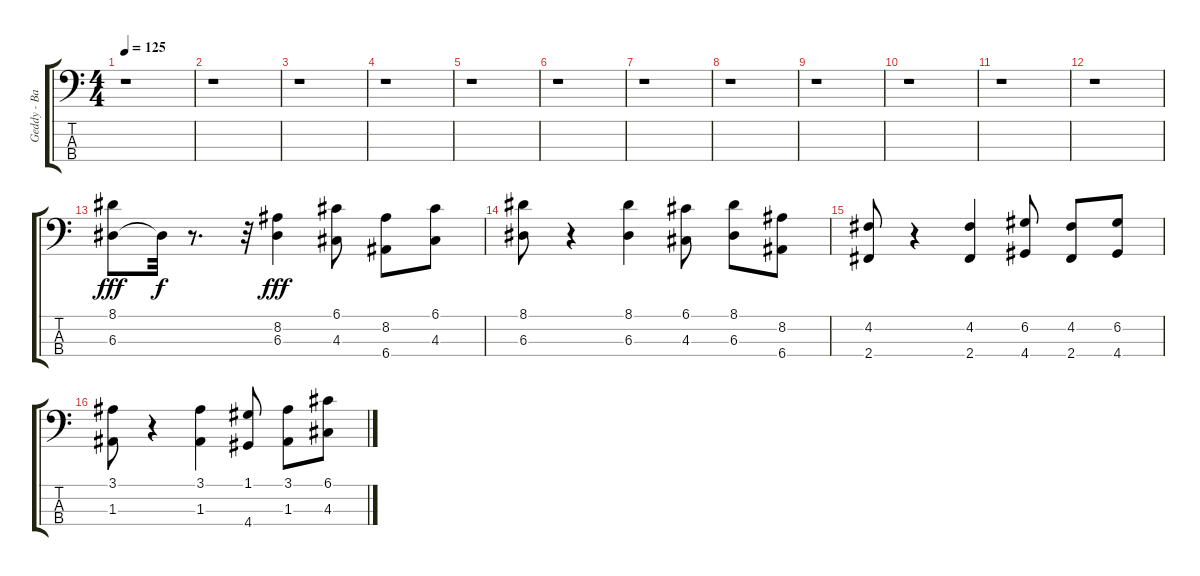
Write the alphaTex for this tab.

\track ("Geddy - Baixo" "Geddy - Ba") {instrument electricbassfinger}
\staff {score tabs}
\tuning (G2 D2 A1 E1) {hide}
\ts (4 4)
\tempo 125
\clef f4
\ks c
r.1{dy f} |
r.1 |
r.1 |
r.1 |
r.1 |
r.1 |
r.1 |
r.1 |
r.1 |
r.1 |
r.1 |
r.1 |
(8.1 6.3).8{dy fff} 6.3{t}.32{dy f} r.8{d} r.32 (8.2 6.3).4{dy fff} (6.1 4.3).8 (8.2 6.4).8 (6.1 4.3).8 |
(8.1 6.3).8 r.4 (8.1 6.3).4 (6.1 4.3).8 (8.1 6.3).8 (8.2 6.4).8 |
(4.2 2.4).8 r.4 (4.2 2.4).4 (6.2 4.4).8 (4.2 2.4).8 (6.2 4.4).8 |
(3.1 1.3).8 r.4 (3.1 1.3).4 (1.1 4.4).8 (3.1 1.3).8 (6.1 4.3).8
